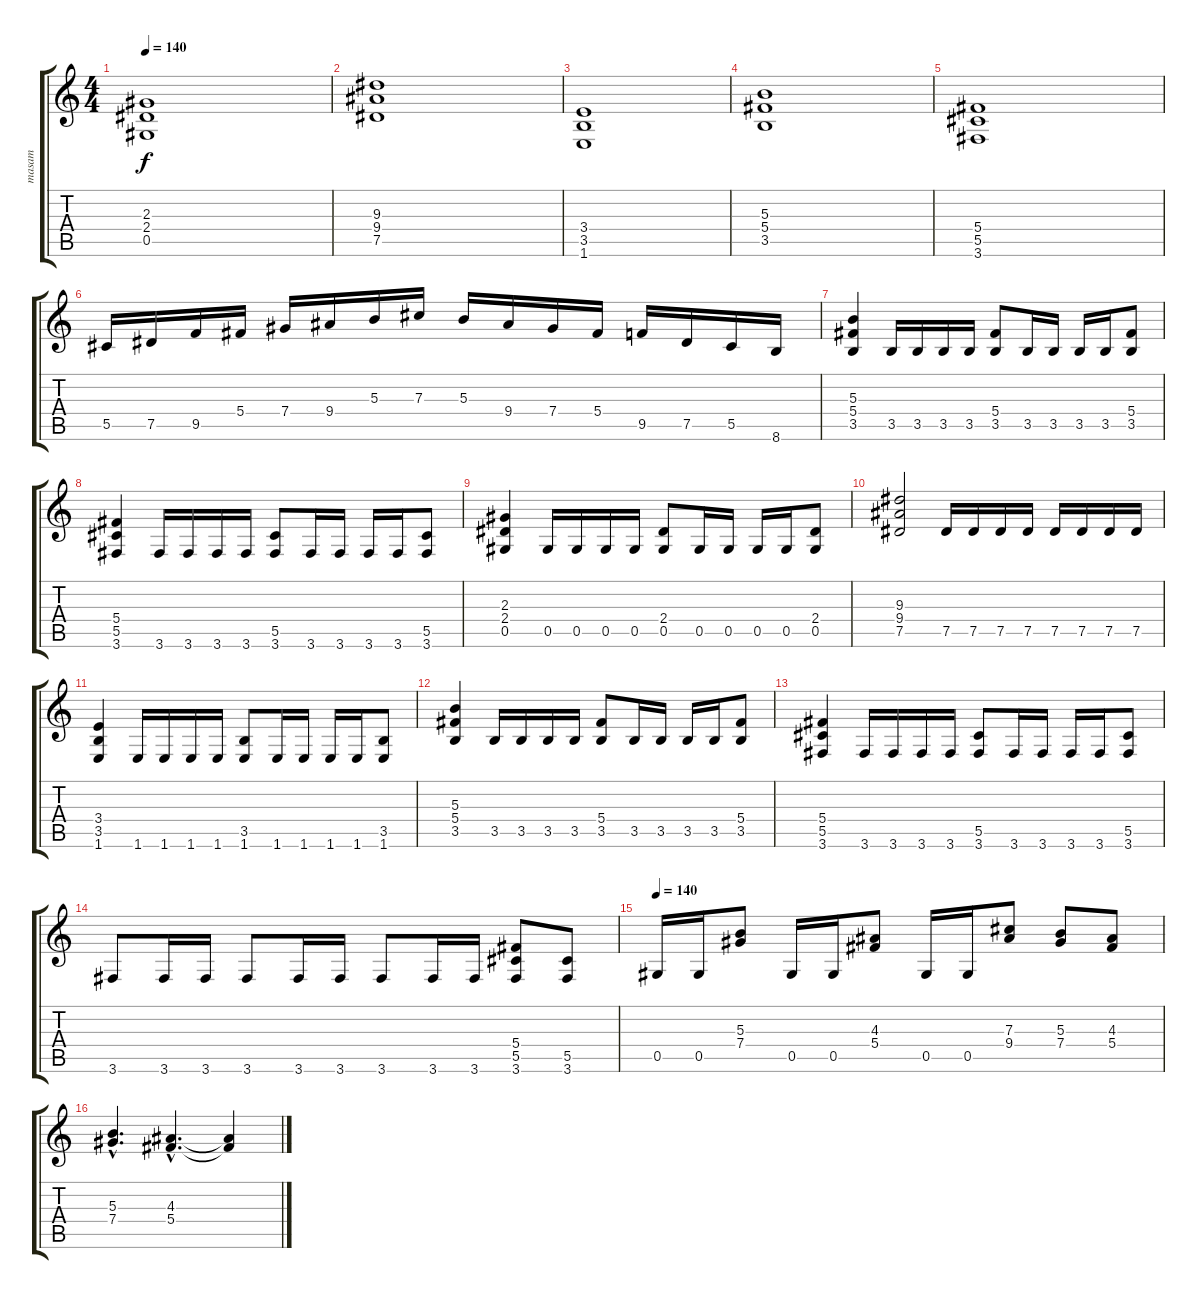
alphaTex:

\track ("masam" "masam") {instrument distortionguitar}
\staff {score tabs}
\tuning (Eb4 Bb3 Gb3 Db3 Ab2 Eb2) {hide}
\ts (4 4)
\tempo 140
\clef g2
\ks aminor
(2.3 2.4 0.5).1{dy f} |
(9.3 9.4 7.5).1 |
(3.4 3.5 1.6).1 |
(5.3 5.4 3.5).1 |
(5.4 5.5 3.6).1 |
5.5.16 7.5.16 9.5.16 5.4.16 7.4.16 9.4.16 5.3.16 7.3.16 5.3.16 9.4.16 7.4.16 5.4.16 9.5.16 7.5.16 5.5.16 8.6.16 |
(5.3 5.4 3.5).4 3.5.16 3.5.16 3.5.16 3.5.16 (5.4 3.5).8 3.5.16 3.5.16 3.5.16 3.5.16 (5.4 3.5).8 |
(5.4 5.5 3.6).4 3.6.16 3.6.16 3.6.16 3.6.16 (5.5 3.6).8 3.6.16 3.6.16 3.6.16 3.6.16 (5.5 3.6).8 |
(2.3 2.4 0.5).4 0.5.16 0.5.16 0.5.16 0.5.16 (2.4 0.5).8 0.5.16 0.5.16 0.5.16 0.5.16 (2.4 0.5).8 |
(9.3 9.4 7.5).2 7.5.16 7.5.16 7.5.16 7.5.16 7.5.16 7.5.16 7.5.16 7.5.16 |
(3.4 3.5 1.6).4 1.6.16 1.6.16 1.6.16 1.6.16 (3.5 1.6).8 1.6.16 1.6.16 1.6.16 1.6.16 (3.5 1.6).8 |
(5.3 5.4 3.5).4 3.5.16 3.5.16 3.5.16 3.5.16 (5.4 3.5).8 3.5.16 3.5.16 3.5.16 3.5.16 (5.4 3.5).8 |
(5.4 5.5 3.6).4 3.6.16 3.6.16 3.6.16 3.6.16 (5.5 3.6).8 3.6.16 3.6.16 3.6.16 3.6.16 (5.5 3.6).8 |
3.6.8 3.6.16 3.6.16 3.6.8 3.6.16 3.6.16 3.6.8 3.6.16 3.6.16 (5.4 5.5 3.6).8 (5.5 3.6).8 |
\tempo 140
0.5.16 0.5.16 (5.3 7.4).8 0.5.16 0.5.16 (4.3 5.4).8 0.5.16 0.5.16 (7.3 9.4).8 (5.3 7.4).8 (4.3 5.4).8 |
(5.3{hac} 7.4{hac}).4{d} (4.3{hac} 5.4{hac}).4{d} (4.3{t} 5.4{t}).4
